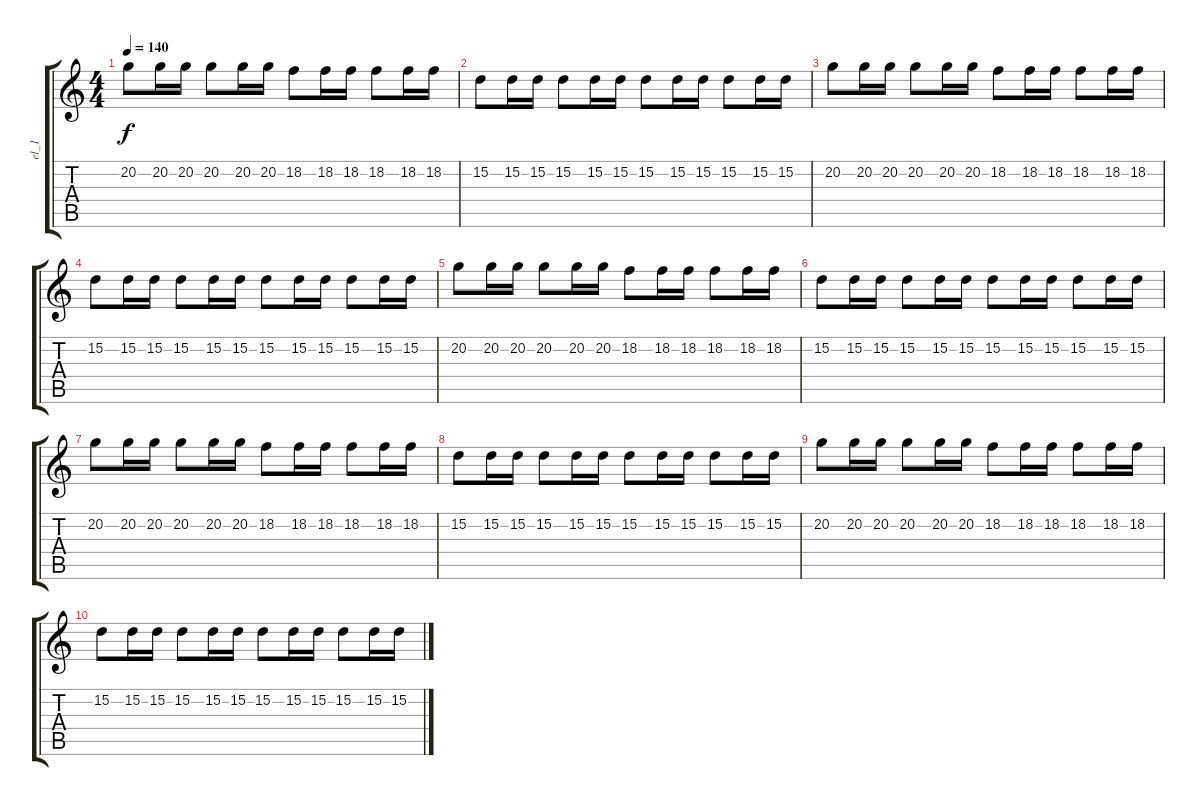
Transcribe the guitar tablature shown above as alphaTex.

\track ("el_1" "el_1") {instrument stringensemble1}
\staff {score tabs}
\tuning (E4 B3 G3 D3 A2 D2) {hide}
\ts (4 4)
\tempo 140
\clef g2
\ks c
20.2.8{dy f} 20.2.16 20.2.16 20.2.8 20.2.16 20.2.16 18.2.8 18.2.16 18.2.16 18.2.8 18.2.16 18.2.16 |
15.2.8 15.2.16 15.2.16 15.2.8 15.2.16 15.2.16 15.2.8 15.2.16 15.2.16 15.2.8 15.2.16 15.2.16 |
20.2.8 20.2.16 20.2.16 20.2.8 20.2.16 20.2.16 18.2.8 18.2.16 18.2.16 18.2.8 18.2.16 18.2.16 |
15.2.8 15.2.16 15.2.16 15.2.8 15.2.16 15.2.16 15.2.8 15.2.16 15.2.16 15.2.8 15.2.16 15.2.16 |
20.2.8 20.2.16 20.2.16 20.2.8 20.2.16 20.2.16 18.2.8 18.2.16 18.2.16 18.2.8 18.2.16 18.2.16 |
15.2.8 15.2.16 15.2.16 15.2.8 15.2.16 15.2.16 15.2.8 15.2.16 15.2.16 15.2.8 15.2.16 15.2.16 |
20.2.8 20.2.16 20.2.16 20.2.8 20.2.16 20.2.16 18.2.8 18.2.16 18.2.16 18.2.8 18.2.16 18.2.16 |
15.2.8 15.2.16 15.2.16 15.2.8 15.2.16 15.2.16 15.2.8 15.2.16 15.2.16 15.2.8 15.2.16 15.2.16 |
20.2.8 20.2.16 20.2.16 20.2.8 20.2.16 20.2.16 18.2.8 18.2.16 18.2.16 18.2.8 18.2.16 18.2.16 |
15.2.8 15.2.16 15.2.16 15.2.8 15.2.16 15.2.16 15.2.8{volume 0} 15.2.16 15.2.16 15.2.8 15.2.16 15.2.16
